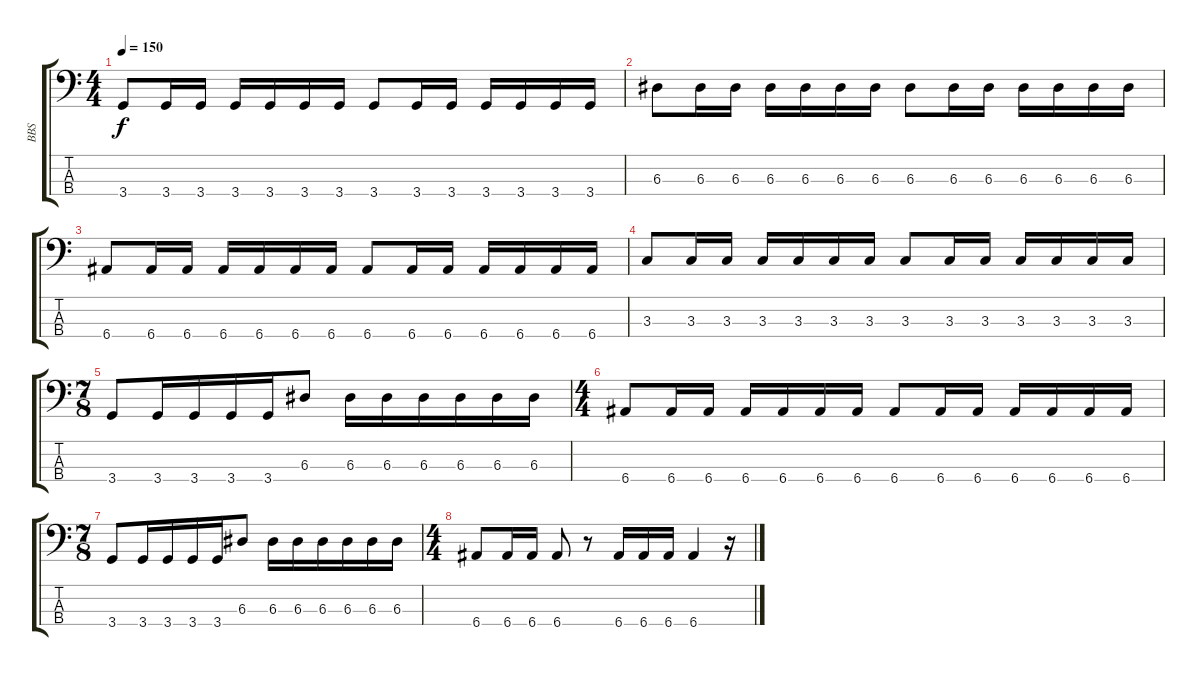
\track ("BBS" "BBS") {instrument electricbassfinger}
\staff {score tabs}
\tuning (G2 D2 A1 E1) {hide}
\ts (4 4)
\tempo 150
\clef f4
\ks c
3.4.8{dy f} 3.4.16 3.4.16 3.4.16 3.4.16 3.4.16 3.4.16 3.4.8 3.4.16 3.4.16 3.4.16 3.4.16 3.4.16 3.4.16 |
6.3.8 6.3.16 6.3.16 6.3.16 6.3.16 6.3.16 6.3.16 6.3.8 6.3.16 6.3.16 6.3.16 6.3.16 6.3.16 6.3.16 |
6.4.8 6.4.16 6.4.16 6.4.16 6.4.16 6.4.16 6.4.16 6.4.8 6.4.16 6.4.16 6.4.16 6.4.16 6.4.16 6.4.16 |
3.3.8 3.3.16 3.3.16 3.3.16 3.3.16 3.3.16 3.3.16 3.3.8 3.3.16 3.3.16 3.3.16 3.3.16 3.3.16 3.3.16 |
\ts (7 8)
3.4.8 3.4.16 3.4.16 3.4.16 3.4.16 6.3.8 6.3.16 6.3.16 6.3.16 6.3.16 6.3.16 6.3.16 |
\ts (4 4)
6.4.8 6.4.16 6.4.16 6.4.16 6.4.16 6.4.16 6.4.16 6.4.8 6.4.16 6.4.16 6.4.16 6.4.16 6.4.16 6.4.16 |
\ts (7 8)
3.4.8 3.4.16 3.4.16 3.4.16 3.4.16 6.3.8 6.3.16 6.3.16 6.3.16 6.3.16 6.3.16 6.3.16 |
\ts (4 4)
6.4.8 6.4.16 6.4.16 6.4.8 r.8 6.4.16 6.4.16 6.4.16 6.4.4 r.16
